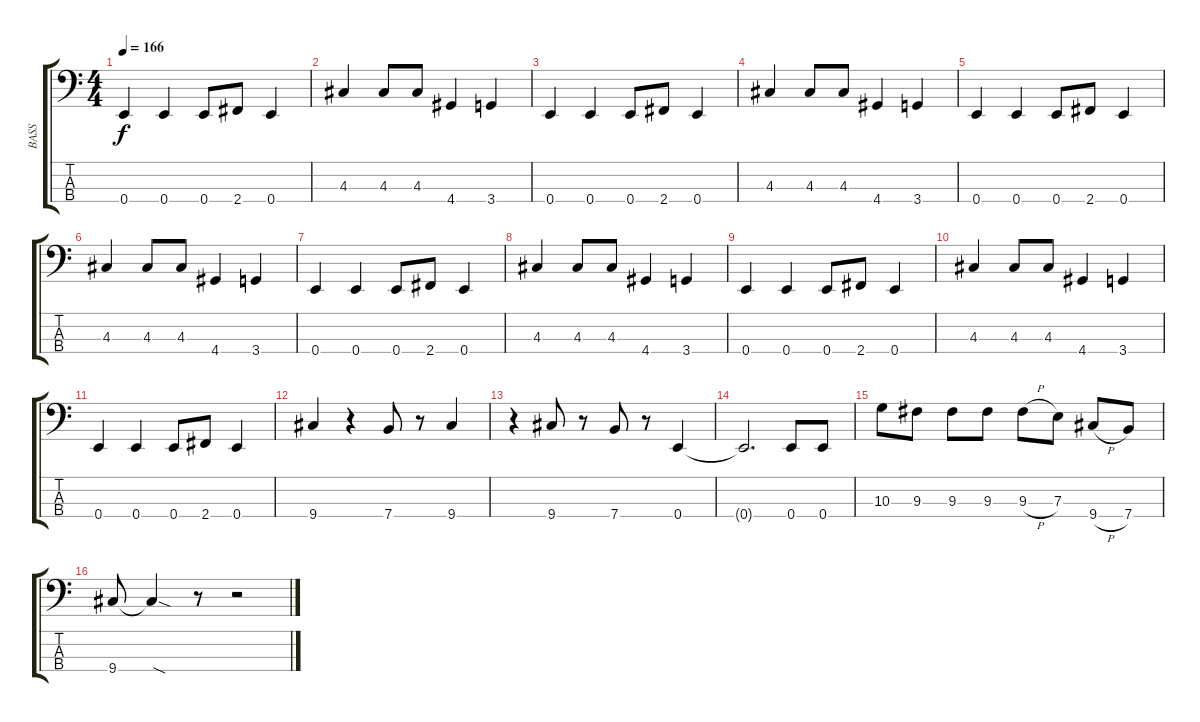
\track ("BASS" "BASS") {instrument electricbassfinger}
\staff {score tabs}
\tuning (G2 D2 A1 E1) {hide}
\ts (4 4)
\tempo 166
\clef f4
\ks c
0.4.4{dy f} 0.4.4 0.4.8 2.4.8 0.4.4 |
4.3.4 4.3.8 4.3.8 4.4.4 3.4.4 |
0.4.4 0.4.4 0.4.8 2.4.8 0.4.4 |
4.3.4 4.3.8 4.3.8 4.4.4 3.4.4 |
0.4.4 0.4.4 0.4.8 2.4.8 0.4.4 |
4.3.4 4.3.8 4.3.8 4.4.4 3.4.4 |
0.4.4 0.4.4 0.4.8 2.4.8 0.4.4 |
4.3.4 4.3.8 4.3.8 4.4.4 3.4.4 |
0.4.4 0.4.4 0.4.8 2.4.8 0.4.4 |
4.3.4 4.3.8 4.3.8 4.4.4 3.4.4 |
0.4.4 0.4.4 0.4.8 2.4.8 0.4.4 |
9.4.4 r.4 7.4.8 r.8 9.4.4 |
r.4 9.4.8 r.8 7.4.8 r.8 0.4.4 |
0.4{t}.2{d} 0.4.8 0.4.8 |
10.3.8 9.3.8 9.3.8 9.3.8 9.3{h}.8 7.3.8 9.4{h}.8 7.4.8 |
9.4.8 9.4{sod t}.4 r.8 r.2
